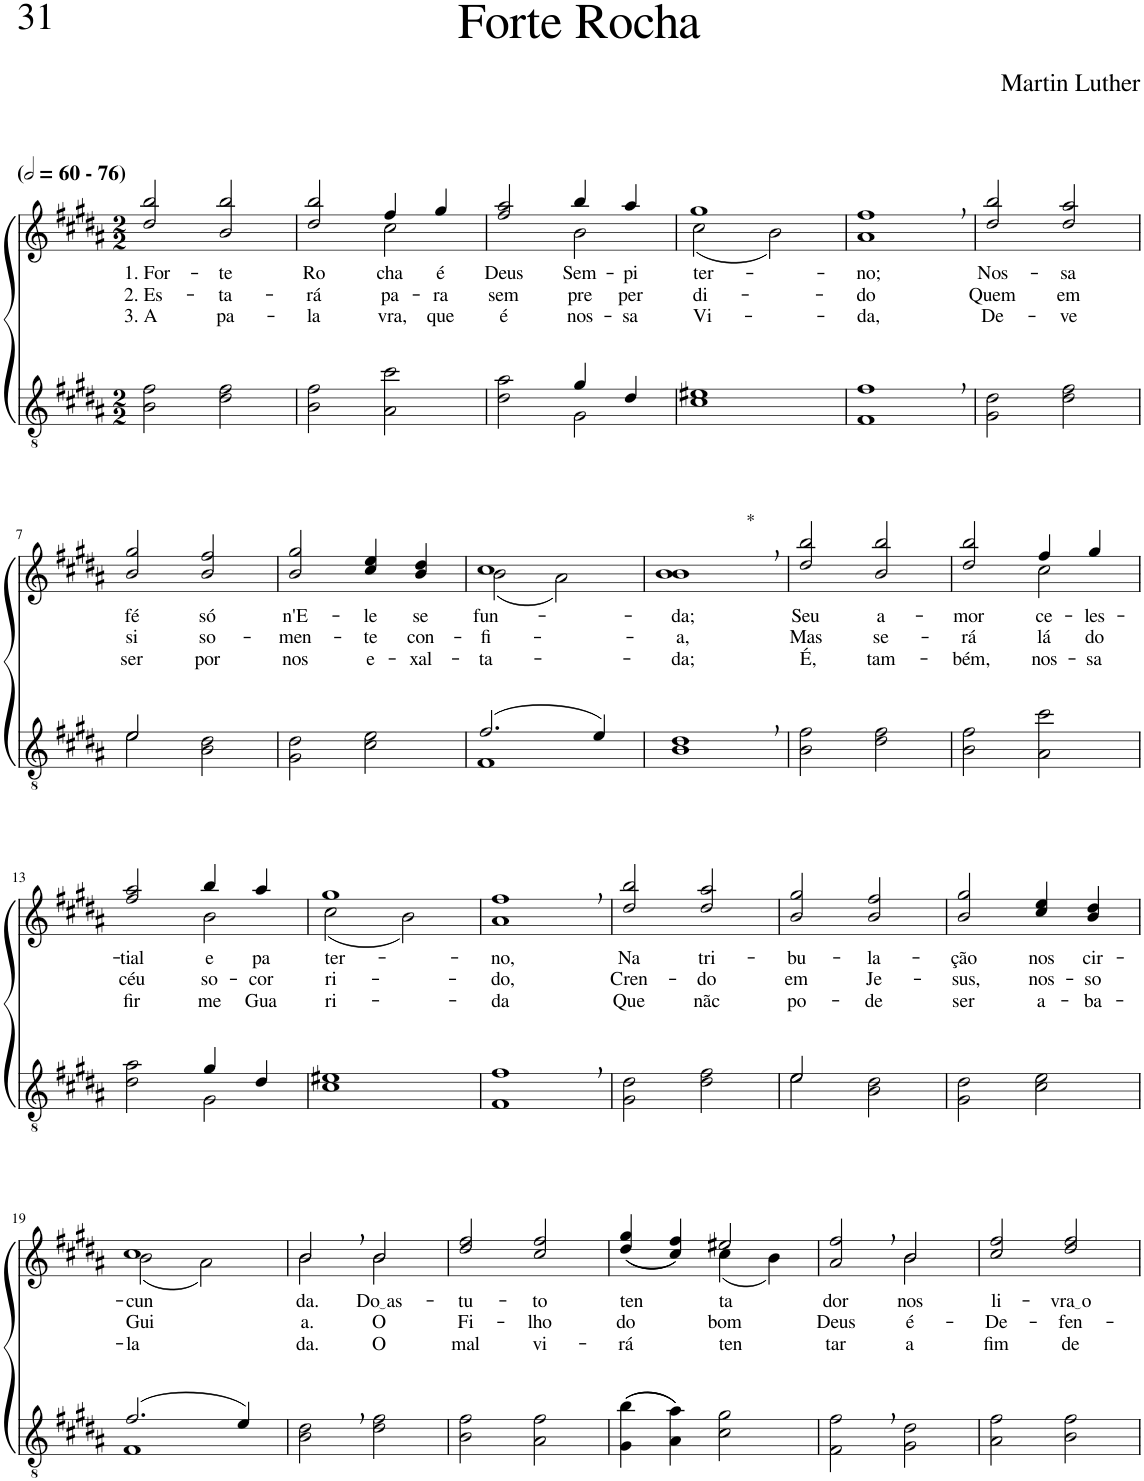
**kern	**kern	**text	**text	**text
*part2	*part1	*part1	*part1	*part1
*staff2	*staff1	*staff1	*staff1	*staff1
*I"Parte III e IV	*I"Parte I e II	*	*	*
*clefGv2	*clefG2	*	*	*
*Trd5c9	*Trd5c9	*	*	*
*k[f#c#g#d#a#]	*k[f#c#g#d#a#]	*	*	*
*M2/2	*M2/2	*	*	*
*MM120	*MM120	*	*	*
=1	=1	=1	=1	=1
!	!LO:TX:a:B:t=(	!	!	!
!	!LO:TX:a:B:t=- 76)	!	!	!
!	!	!LO:LY:b	!LO:LY:b	!LO:LY:b
2B\ 2f#\	2dd#/ 2bb/	1. For-	2. Es-	3. A
!	!	!LO:LY:b	!LO:LY:b	!LO:LY:b
2d#\ 2f#\	2b/ 2bb/	-te	-ta-	pa-
=2	=2	=2	=2	=2
!	!	!LO:LY:b	!LO:LY:b	!LO:LY:b
*	*^	*	*	*
2B\ 2f#\	2dd#/ 2bb/	2ryy	Ro-	-rá	-la-
!	!	!	!LO:LY:b	!LO:LY:b	!LO:LY:b
2A#\ 2cc#\	4ff#/	2cc#\	-cha	pa-	-vra,
!	!	!	!LO:LY:b	!LO:LY:b	!LO:LY:b
.	4gg#/	.	é	-ra	que
=3	=3	=3	=3	=3	=3
*^	*	*	*	*	*
!	!	!	!	!LO:LY:b	!LO:LY:b	!LO:LY:b
2ryy	2d#\ 2a#\	2ff#/ 2aa#/	2ryy	Deus	sem-	é
!	!	!	!	!LO:LY:b	!LO:LY:b	!LO:LY:b
4g#/	2G#\	4bb/	2b\	Sem-	-pre	nos-
!	!	!	!	!LO:LY:b	!LO:LY:b	!LO:LY:b
4d#/	.	4aa#/	.	-pi-	per-	-sa
*v	*v	*	*	*	*	*
=4	=4	=4	=4	=4	=4
!	!	!	!LO:LY:b	!LO:LY:b	!LO:LY:b
1c# 1e#X	1gg#	(2cc#\	-ter-	-di-	Vi-
.	.	2b\)	.	.	.
=5	=5	=5	=5	=5	=5
!	!	!	!LO:LY:b	!LO:LY:b	!LO:LY:b
*	*v	*v	*	*	*
1F#, 1f#,	1a#, 1ff#,	-no;	-do	-da,
=6	=6	=6	=6	=6
!	!	!LO:LY:b	!LO:LY:b	!LO:LY:b
2G#\ 2d#\	2dd#/ 2bb/	Nos-	Quem	De-
!	!	!LO:LY:b	!LO:LY:b	!LO:LY:b
2d#\ 2f#\	2dd#/ 2aa#/	-sa	em	-ve
!!LO:LB:g=z
=7	=7	=7	=7	=7
*^	*	*	*	*
!	!	!	!LO:LY:b	!LO:LY:b	!LO:LY:b
2e/	2e\	2b/ 2gg#/	fé	si	ser
!	!	!	!LO:LY:b	!LO:LY:b	!LO:LY:b
2ryy	2B\ 2d#\	2b/ 2ff#/	só	so-	por
=8	=8	=8	=8	=8	=8
!	!	!	!LO:LY:b	!LO:LY:b	!LO:LY:b
*v	*v	*	*	*	*
2G#\ 2d#\	2b/ 2gg#/	n'E-	-men-	nos
!	!	!LO:LY:b	!LO:LY:b	!LO:LY:b
2c#\ 2e\	4cc#/ 4ee/	-le	-te	e-
!	!	!LO:LY:b	!LO:LY:b	!LO:LY:b
.	4b/ 4dd#/	se	con-	-xal-
=9	=9	=9	=9	=9
*^	*	*	*	*
!	!	!	!LO:LY:b	!LO:LY:b	!LO:LY:b
*	*	*^	*	*	*
(2.f#/	1F#	1cc#	(2b\	fun-	-fi-	-ta-
.	.	.	2a#\)	.	.	.
4e/)	.	.	.	.	.	.
*v	*v	*	*	*	*	*
*	*v	*v	*	*	*
=10	=10	=10	=10	=10
!	!LO:TX:a:t=*	!	!	!
!	!	!LO:LY:b	!LO:LY:b	!LO:LY:b
1B, 1d#,	1b, 1b,	-da;	-a,	-da;
=11	=11	=11	=11	=11
!	!	!LO:LY:b	!LO:LY:b	!LO:LY:b
2B\ 2f#\	2dd#/ 2bb/	Seu	Mas	É,
!	!	!LO:LY:b	!LO:LY:b	!LO:LY:b
2d#\ 2f#\	2b/ 2bb/	a-	se-	tam-
=12	=12	=12	=12	=12
!	!	!LO:LY:b	!LO:LY:b	!LO:LY:b
*	*^	*	*	*
2B\ 2f#\	2dd#/ 2bb/	2ryy	-mor	-rá	-bém,
!	!	!	!LO:LY:b	!LO:LY:b	!LO:LY:b
2A#\ 2cc#\	4ff#/	2cc#\	ce-	lá	nos-
!	!	!	!LO:LY:b	!LO:LY:b	!LO:LY:b
.	4gg#/	.	-les-	do	-sa
!!LO:LB:g=z	!!
=13	=13	=13	=13	=13	=13
*^	*	*	*	*	*
!	!	!	!	!LO:LY:b	!LO:LY:b	!LO:LY:b
2ryy	2d#\ 2a#\	2ff#/ 2aa#/	2ryy	-tial	céu	fir-
!	!	!	!	!LO:LY:b	!LO:LY:b	!LO:LY:b
4g#/	2G#\	4bb/	2b\	e	so-	-me
!	!	!	!	!LO:LY:b	!LO:LY:b	!LO:LY:b
4d#/	.	4aa#/	.	pa-	-cor-	Gua-
*v	*v	*	*	*	*	*
=14	=14	=14	=14	=14	=14
!	!	!	!LO:LY:b	!LO:LY:b	!LO:LY:b
1c# 1e#X	1gg#	(2cc#\	-ter-	-ri-	-ri-
.	.	2b\)	.	.	.
=15	=15	=15	=15	=15	=15
!	!	!	!LO:LY:b	!LO:LY:b	!LO:LY:b
*	*v	*v	*	*	*
1F#, 1f#,	1a#, 1ff#,	-no,	-do,	-da
=16	=16	=16	=16	=16
!	!	!LO:LY:b	!LO:LY:b	!LO:LY:b
2G#\ 2d#\	2dd#/ 2bb/	Na	Cren-	Que
!	!	!LO:LY:b	!LO:LY:b	!LO:LY:b
2d#\ 2f#\	2dd#/ 2aa#/	tri-	-do	nãc
=17	=17	=17	=17	=17
*^	*	*	*	*
!	!	!	!LO:LY:b	!LO:LY:b	!LO:LY:b
2e/	2e\	2b/ 2gg#/	-bu-	em	po-
!	!	!	!LO:LY:b	!LO:LY:b	!LO:LY:b
2ryy	2B\ 2d#\	2b/ 2ff#/	-la-	Je-	-de
=18	=18	=18	=18	=18	=18
!	!	!	!LO:LY:b	!LO:LY:b	!LO:LY:b
*v	*v	*	*	*	*
2G#\ 2d#\	2b/ 2gg#/	-ção	-sus,	ser
!	!	!LO:LY:b	!LO:LY:b	!LO:LY:b
2c#\ 2e\	4cc#/ 4ee/	nos	nos-	a-
!	!	!LO:LY:b	!LO:LY:b	!LO:LY:b
.	4b/ 4dd#/	cir-	-so	-ba-
!!LO:LB:g=z
=19	=19	=19	=19	=19
*^	*	*	*	*
!	!	!	!LO:LY:b	!LO:LY:b	!LO:LY:b
*	*	*^	*	*	*
(2.f#/	1F#	1cc#	(2b\	-cun-	Gui-	-la-
.	.	.	2a#\)	.	.	.
4e/)	.	.	.	.	.	.
*v	*v	*	*	*	*	*
=20	=20	=20	=20	=20	=20
!	!	!	!LO:LY:b	!LO:LY:b	!LO:LY:b
2B\, 2d#\,	2b,/	2b\	-da.	-a.	-da.
!	!	!	!LO:LY:b	!LO:LY:b	!LO:LY:b
2d#\ 2f#\	2b/	2b\	Do as	O	O
=21	=21	=21	=21	=21	=21
!	!	!	!LO:LY:b	!LO:LY:b	!LO:LY:b
*	*v	*v	*	*	*
2B\ 2f#\	2dd#/ 2ff#/	tu-	-Fi-	mal
!	!	!LO:LY:b	!LO:LY:b	!LO:LY:b
2A#\ 2f#\	2cc#/ 2ff#/	-to	-lho	vi-
=22	=22	=22	=22	=22
!	!	!LO:LY:b	!LO:LY:b	!LO:LY:b
*	*^	*	*	*
((4G#\ 4b\	((4dd#/ 4gg#/	2ryy	ten-	do	-rá
4A#\ 4a#\))	4cc#/ 4ff#/))	.	.	.	.
!	!	!	!LO:LY:b	!LO:LY:b	!LO:LY:b
2c#\ 2g#\	2ee#X/	(4cc#\	-ta-	bom	ten-
.	.	4b\)	.	.	.
=23	=23	=23	=23	=23	=23
!	!	!	!LO:LY:b	!LO:LY:b	!LO:LY:b
2F#\, 2f#\,	2a#/, 2ff#/,	2ryy	-dor	Deus	-tar
!	!	!	!LO:LY:b	!LO:LY:b	!LO:LY:b
2G#\ 2d#\	2b/	2b\	nos	é-	a
=24	=24	=24	=24	=24	=24
!	!	!	!LO:LY:b	!LO:LY:b	!LO:LY:b
*	*v	*v	*	*	*
2A#\ 2f#\	2cc#/ 2ff#/	li-	-De-	fim
!	!	!LO:LY:b	!LO:LY:b	!LO:LY:b
2B\ 2f#\	2dd#/ 2ff#/	vra o	-fen-	de
=	=	=	=	=
*-	*-	*-	*-	*-
